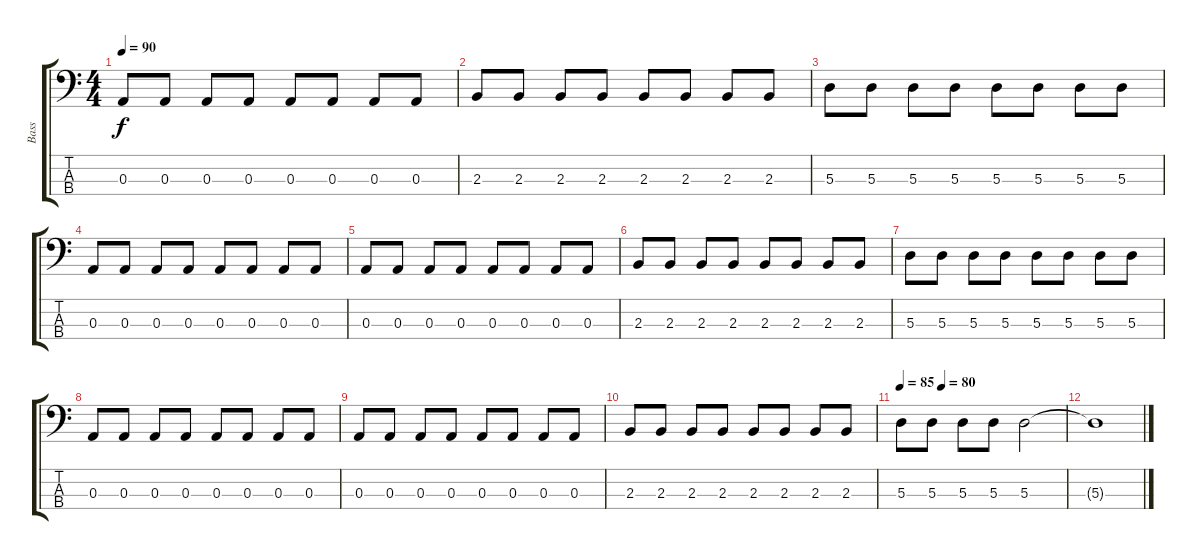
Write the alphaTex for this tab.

\track ("Bass" "Bass") {instrument electricbasspick}
\staff {score tabs}
\tuning (G2 D2 A1 E1) {hide}
\ts (4 4)
\tempo 90
\clef f4
\ks c
0.3.8{dy f} 0.3.8 0.3.8 0.3.8 0.3.8 0.3.8 0.3.8 0.3.8 |
2.3.8 2.3.8 2.3.8 2.3.8 2.3.8 2.3.8 2.3.8 2.3.8 |
5.3.8 5.3.8 5.3.8 5.3.8 5.3.8 5.3.8 5.3.8 5.3.8 |
0.3.8 0.3.8 0.3.8 0.3.8 0.3.8 0.3.8 0.3.8 0.3.8 |
0.3.8 0.3.8 0.3.8 0.3.8 0.3.8 0.3.8 0.3.8 0.3.8 |
2.3.8 2.3.8 2.3.8 2.3.8 2.3.8 2.3.8 2.3.8 2.3.8 |
5.3.8 5.3.8 5.3.8 5.3.8 5.3.8 5.3.8 5.3.8 5.3.8 |
0.3.8 0.3.8 0.3.8 0.3.8 0.3.8 0.3.8 0.3.8 0.3.8 |
0.3.8 0.3.8 0.3.8 0.3.8 0.3.8 0.3.8 0.3.8 0.3.8 |
2.3.8 2.3.8 2.3.8 2.3.8 2.3.8 2.3.8 2.3.8 2.3.8 |
\tempo 85
\tempo (80 0.25)
5.3.8 5.3.8 5.3.8 5.3.8 5.3.2 |
5.3{t}.1
